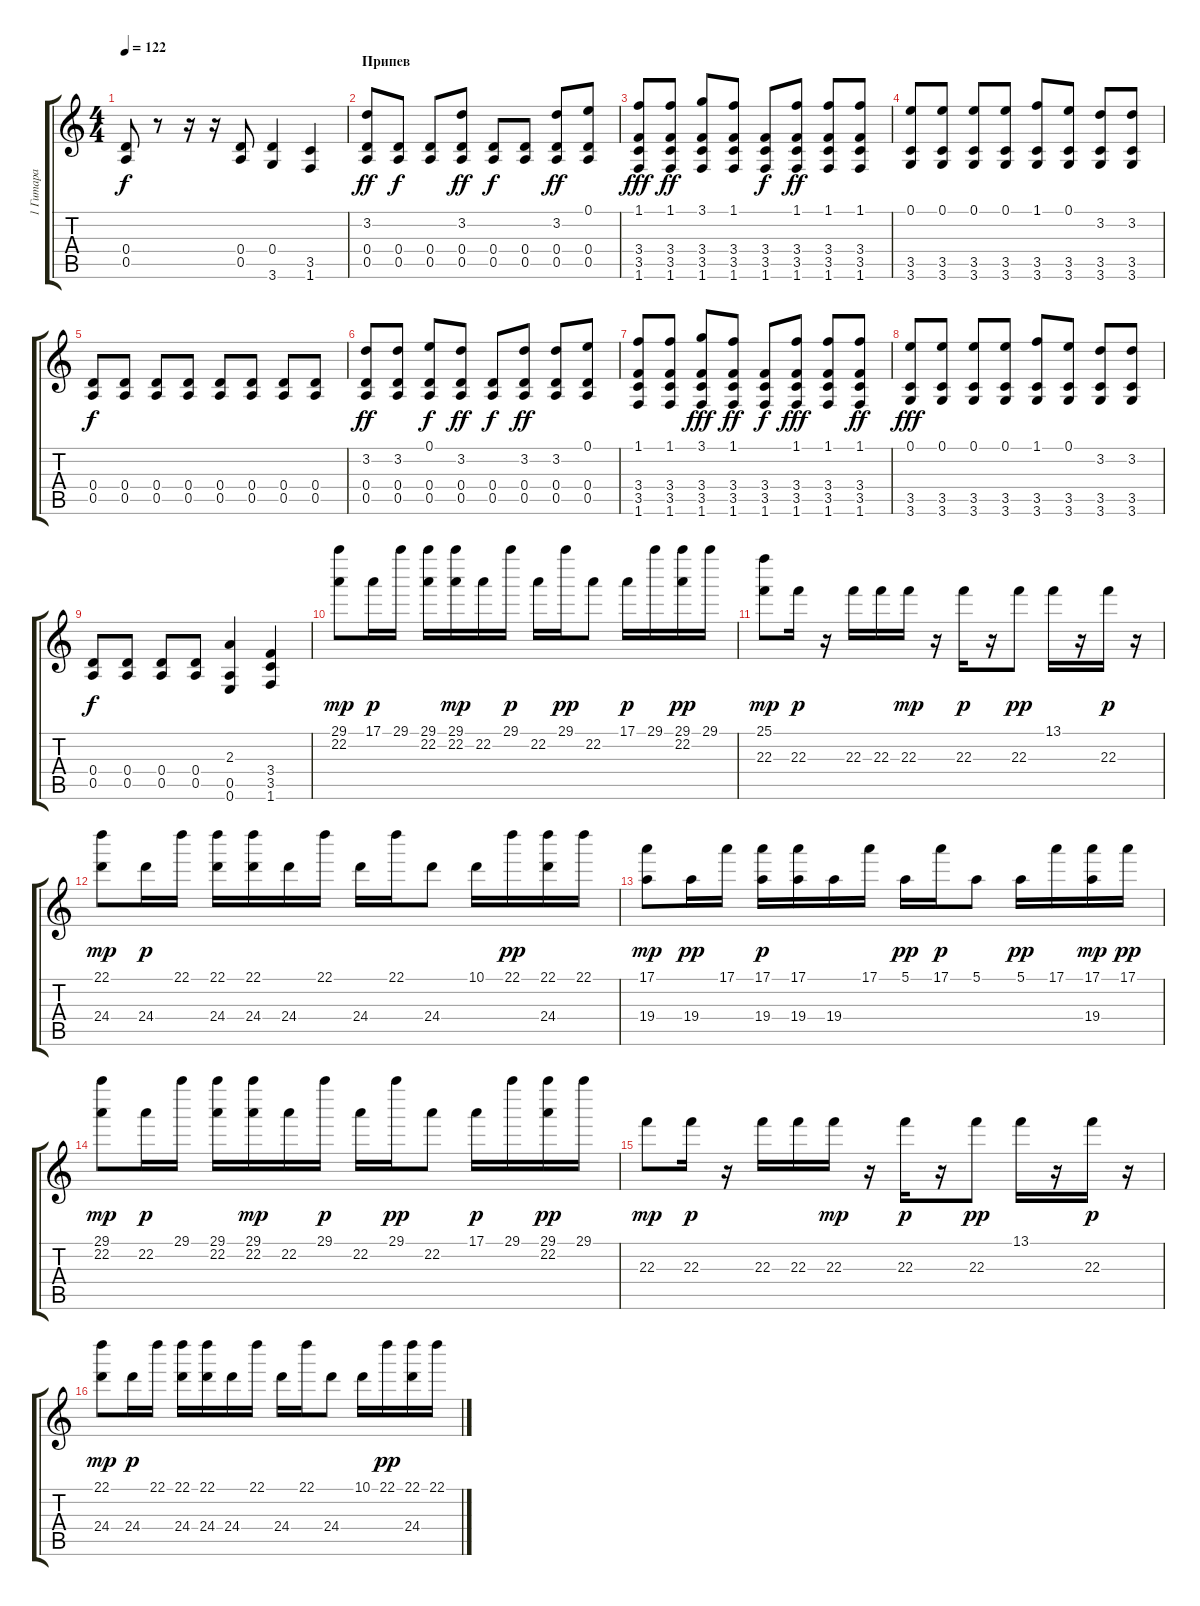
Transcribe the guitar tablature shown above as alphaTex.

\track ("1 Гитара" "1 Гитара") {instrument overdrivenguitar}
\staff {score tabs}
\tuning (E4 B3 G3 D3 A2 E2) {hide}
\ts (4 4)
\tempo 122
\clef g2
\ks c
(0.4 0.5).8{dy f} r.8 r.16 r.16 (0.4 0.5).8 (0.4 3.6).4 (3.5 1.6).4 |
\section ("" "Припев")
(3.2 0.4 0.5).8{dy ff} (0.4 0.5).8{dy f} (0.4 0.5).8 (3.2 0.4 0.5).8{dy ff} (0.4 0.5).8{dy f} (0.4 0.5).8 (3.2 0.4 0.5).8{dy ff} (0.1 0.4 0.5).8 |
(1.1 3.4 3.5 1.6).8{dy fff} (1.1 3.4 3.5 1.6).8{dy ff} (3.1 3.4 3.5 1.6).8 (1.1 3.4 3.5 1.6).8 (3.4 3.5 1.6).8{dy f} (1.1 3.4 3.5 1.6).8{dy ff} (1.1 3.4 3.5 1.6).8 (1.1 3.4 3.5 1.6).8 |
(0.1 3.5 3.6).8 (0.1 3.5 3.6).8 (0.1 3.5 3.6).8 (0.1 3.5 3.6).8 (1.1 3.5 3.6).8 (0.1 3.5 3.6).8 (3.2 3.5 3.6).8 (3.2 3.5 3.6).8 |
(0.4 0.5).8{dy f} (0.4 0.5).8 (0.4 0.5).8 (0.4 0.5).8 (0.4 0.5).8 (0.4 0.5).8 (0.4 0.5).8 (0.4 0.5).8 |
(3.2 0.4 0.5).8{dy ff} (3.2 0.4 0.5).8 (0.1 0.4 0.5).8{dy f} (3.2 0.4 0.5).8{dy ff} (0.4 0.5).8{dy f} (3.2 0.4 0.5).8{dy ff} (3.2 0.4 0.5).8 (0.1 0.4 0.5).8 |
(1.1 3.4 3.5 1.6).8 (1.1 3.4 3.5 1.6).8 (3.1 3.4 3.5 1.6).8{dy fff} (1.1 3.4 3.5 1.6).8{dy ff} (3.4 3.5 1.6).8{dy f} (1.1 3.4 3.5 1.6).8{dy fff} (1.1 3.4 3.5 1.6).8 (1.1 3.4 3.5 1.6).8{dy ff} |
(0.1 3.5 3.6).8{dy fff} (0.1 3.5 3.6).8 (0.1 3.5 3.6).8 (0.1 3.5 3.6).8 (1.1 3.5 3.6).8 (0.1 3.5 3.6).8 (3.2 3.5 3.6).8 (3.2 3.5 3.6).8 |
(0.4 0.5).8{dy f} (0.4 0.5).8 (0.4 0.5).8 (0.4 0.5).8 (2.3 0.5 0.6).4 (3.4 3.5 1.6).4 |
(29.1 22.2).8{dy mp} 17.1.16{dy p} 29.1.16 (29.1 22.2).16 (29.1 22.2).16{dy mp} 22.2.16 29.1.16{dy p} 22.2.16 29.1.16{dy pp} 22.2.8 17.1.16{dy p} 29.1.16 (29.1 22.2).16{dy pp} 29.1.16 |
(25.1 22.3).8{dy mp} 22.3.16{dy p} r.16 22.3.16 22.3.16 22.3.16{dy mp} r.16 22.3.16{dy p} r.16 22.3.8{dy pp} 13.1.16 r.16 22.3.16{dy p} r.16 |
(22.1 24.4).8{dy mp} 24.4.16{dy p} 22.1.16 (22.1 24.4).16 (22.1 24.4).16 24.4.16 22.1.16 24.4.16 22.1.16 24.4.8 10.1.16 22.1.16{dy pp} (22.1 24.4).16 22.1.16 |
(17.1 19.4).8{dy mp} 19.4.16{dy pp} 17.1.16 (17.1 19.4).16{dy p} (17.1 19.4).16 19.4.16 17.1.16 5.1.16{dy pp} 17.1.16{dy p} 5.1.8 5.1.16{dy pp} 17.1.16 (17.1 19.4).16{dy mp} 17.1.16{dy pp} |
(29.1 22.2).8{dy mp} 22.2.16{dy p} 29.1.16 (29.1 22.2).16 (29.1 22.2).16{dy mp} 22.2.16 29.1.16{dy p} 22.2.16 29.1.16{dy pp} 22.2.8 17.1.16{dy p} 29.1.16 (29.1 22.2).16{dy pp} 29.1.16 |
22.3.8{dy mp} 22.3.16{dy p} r.16 22.3.16 22.3.16 22.3.16{dy mp} r.16 22.3.16{dy p} r.16 22.3.8{dy pp} 13.1.16 r.16 22.3.16{dy p} r.16 |
(22.1 24.4).8{dy mp} 24.4.16{dy p} 22.1.16 (22.1 24.4).16 (22.1 24.4).16 24.4.16 22.1.16 24.4.16 22.1.16 24.4.8 10.1.16 22.1.16{dy pp} (22.1 24.4).16 22.1.16
